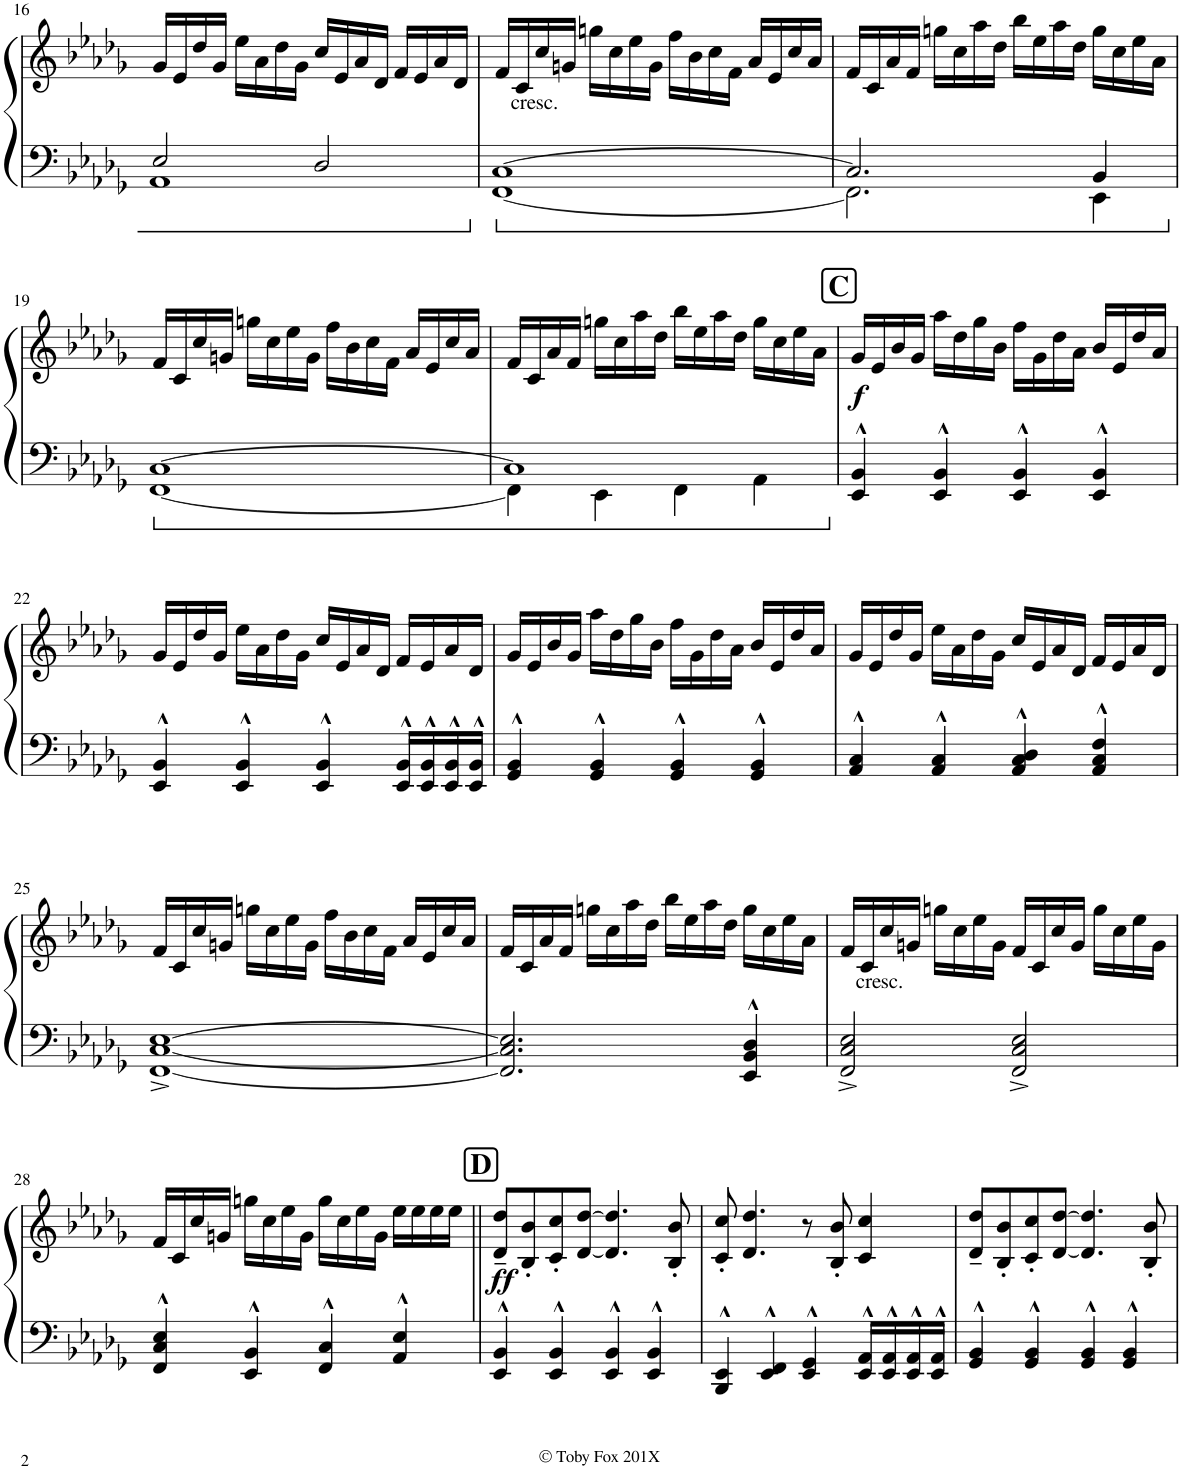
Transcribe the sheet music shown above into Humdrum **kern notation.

**kern	**kern	**dynam
*part1	*part1	*part1
*staff2	*staff1	*staff1/2
*I"Piano	*	*
*I'Pno.	*	*
!!LO:PB:g=z
*clefF4	*clefG2	*
*k[b-e-a-d-g-]	*k[b-e-a-d-g-]	*
*M4/4	*M4/4	*
=16	=16	=16
*^	*	*
2E-/	1AA-	16g-/LL	.
.	.	16e-/	.
.	.	16dd-/	.
.	.	16g-/JJ	.
.	.	16ee-\LL	.
.	.	16a-\	.
.	.	16dd-\	.
.	.	16g-\JJ	.
2D-/	.	16cc/LL	.
.	.	16e-/	.
.	.	16a-/	.
.	.	16d-/JJ	.
.	.	16f/LL	.
.	.	16e-/	.
.	.	16a-/	.
.	.	16d-/JJ	.
=17	=17	=17	=17
!	!	!LO:TX:b:t=cresc.	!
[1C	[1FF	16f/LL	.
.	.	16c/	.
.	.	16cc/	.
.	.	16gn/JJ	.
.	.	16ggn\LL	.
.	.	16cc\	.
.	.	16ee-\	.
.	.	16g\JJ	.
.	.	16ff\LL	.
.	.	16b-\	.
.	.	16cc\	.
.	.	16f\JJ	.
.	.	16a-/LL	.
.	.	16e-/	.
.	.	16cc/	.
.	.	16a-/JJ	.
=18	=18	=18	=18
2.C/]	2.FF\]	16f/LL	.
.	.	16c/	.
.	.	16a-/	.
.	.	16f/JJ	.
.	.	16ggn\LL	.
.	.	16cc\	.
.	.	16aa-\	.
.	.	16dd-\JJ	.
.	.	16bb-\LL	.
.	.	16ee-\	.
.	.	16aa-\	.
.	.	16dd-\JJ	.
4BB-/	4EE-\	16gg\LL	.
.	.	16cc\	.
.	.	16ee-\	.
.	.	16a-\JJ	.
!!LO:LB:g=z
=19	=19	=19	=19
[1C	[1FF	16f/LL	.
.	.	16c/	.
.	.	16cc/	.
.	.	16gn/JJ	.
.	.	16ggn\LL	.
.	.	16cc\	.
.	.	16ee-\	.
.	.	16g\JJ	.
.	.	16ff\LL	.
.	.	16b-\	.
.	.	16cc\	.
.	.	16f\JJ	.
.	.	16a-/LL	.
.	.	16e-/	.
.	.	16cc/	.
.	.	16a-/JJ	.
=20	=20	=20	=20
1C]	4FF\]	16f/LL	.
.	.	16c/	.
.	.	16a-/	.
.	.	16f/JJ	.
.	4EE-\	16ggn\LL	.
.	.	16cc\	.
.	.	16aa-\	.
.	.	16dd-\JJ	.
.	4FF\	16bb-\LL	.
.	.	16ee-\	.
.	.	16aa-\	.
.	.	16dd-\JJ	.
.	4AA-\	16gg\LL	.
.	.	16cc\	.
.	.	16ee-\	.
.	.	16a-\JJ	.
*v	*v	*	*
!!LO:REH:place=s1:a:B:cj:fs=14:t=C
=21	=21	=21
!	!	!LO:DY:b
4EE-/^^ 4BB-/^^	16g-/LL	f
.	16e-/	.
.	16b-/	.
.	16g-/JJ	.
4EE-/^^ 4BB-/^^	16aa-\LL	.
.	16dd-\	.
.	16gg-\	.
.	16b-\JJ	.
4EE-/^^ 4BB-/^^	16ff\LL	.
.	16g-\	.
.	16dd-\	.
.	16a-\JJ	.
4EE-/^^ 4BB-/^^	16b-/LL	.
.	16e-/	.
.	16dd-/	.
.	16a-/JJ	.
!!LO:LB:g=z
=22	=22	=22
4EE-/^^ 4BB-/^^	16g-/LL	.
.	16e-/	.
.	16dd-/	.
.	16g-/JJ	.
4EE-/^^ 4BB-/^^	16ee-\LL	.
.	16a-\	.
.	16dd-\	.
.	16g-\JJ	.
4EE-/^^ 4BB-/^^	16cc/LL	.
.	16e-/	.
.	16a-/	.
.	16d-/JJ	.
16EE-/^^ 16BB-/^^LL	16f/LL	.
16EE-/^^ 16BB-/^^	16e-/	.
16EE-/^^ 16BB-/^^	16a-/	.
16EE-/^^ 16BB-/^^JJ	16d-/JJ	.
=23	=23	=23
4GG-/^^ 4BB-/^^	16g-/LL	.
.	16e-/	.
.	16b-/	.
.	16g-/JJ	.
4GG-/^^ 4BB-/^^	16aa-\LL	.
.	16dd-\	.
.	16gg-\	.
.	16b-\JJ	.
4GG-/^^ 4BB-/^^	16ff\LL	.
.	16g-\	.
.	16dd-\	.
.	16a-\JJ	.
4GG-/^^ 4BB-/^^	16b-/LL	.
.	16e-/	.
.	16dd-/	.
.	16a-/JJ	.
=24	=24	=24
4AA-/^^ 4C/^^	16g-/LL	.
.	16e-/	.
.	16dd-/	.
.	16g-/JJ	.
4AA-/^^ 4C/^^	16ee-\LL	.
.	16a-\	.
.	16dd-\	.
.	16g-\JJ	.
4AA-/^^ 4C/^^ 4D-/^^	16cc/LL	.
.	16e-/	.
.	16a-/	.
.	16d-/JJ	.
4AA-/^^ 4C/^^ 4F/^^	16f/LL	.
.	16e-/	.
.	16a-/	.
.	16d-/JJ	.
!!LO:LB:g=z
=25	=25	=25
[1FF^ [1C^ [1E-^	16f/LL	.
.	16c/	.
.	16cc/	.
.	16gn/JJ	.
.	16ggn\LL	.
.	16cc\	.
.	16ee-\	.
.	16g\JJ	.
.	16ff\LL	.
.	16b-\	.
.	16cc\	.
.	16f\JJ	.
.	16a-/LL	.
.	16e-/	.
.	16cc/	.
.	16a-/JJ	.
=26	=26	=26
2.FF/] 2.C/] 2.E-/]	16f/LL	.
.	16c/	.
.	16a-/	.
.	16f/JJ	.
.	16ggn\LL	.
.	16cc\	.
.	16aa-\	.
.	16dd-\JJ	.
.	16bb-\LL	.
.	16ee-\	.
.	16aa-\	.
.	16dd-\JJ	.
4EE-/^^ 4BB-/^^ 4D-/^^	16gg\LL	.
.	16cc\	.
.	16ee-\	.
.	16a-\JJ	.
=27	=27	=27
!	!LO:TX:b:t=cresc.	!
2FF/^ 2C/^ 2E-/^	16f/LL	.
.	16c/	.
.	16cc/	.
.	16gn/JJ	.
.	16ggn\LL	.
.	16cc\	.
.	16ee-\	.
.	16g\JJ	.
2FF/^ 2C/^ 2E-/^	16f/LL	.
.	16c/	.
.	16cc/	.
.	16g/JJ	.
.	16gg\LL	.
.	16cc\	.
.	16ee-\	.
.	16g\JJ	.
!!LO:LB:g=z
=28	=28	=28
4FF/^^ 4C/^^ 4E-/^^	16f/LL	.
.	16c/	.
.	16cc/	.
.	16gn/JJ	.
4EE-/^^ 4BB-/^^	16ggn\LL	.
.	16cc\	.
.	16ee-\	.
.	16g\JJ	.
4FF/^^ 4C/^^	16gg\LL	.
.	16cc\	.
.	16ee-\	.
.	16g\JJ	.
4AA-/^^ 4E-/^^	16ee-\LL	.
.	16ee-\	.
.	16ee-\	.
.	16ee-\JJ	.
!!LO:REH:place=s1:a:B:cj:fs=14:t=D
=29||	=29||	=29||
!	!	!LO:DY:b
4EE-/^^ 4BB-/^^	8d-/~ 8dd-/~L	ff
.	8B-/' 8b-/'	.
4EE-/^^ 4BB-/^^	8c/' 8cc/'	.
.	[8d-/ [8dd-/J	.
4EE-/^^ 4BB-/^^	4.d-/] 4.dd-/]	.
4EE-/^^ 4BB-/^^	.	.
.	8B-/' 8b-/'	.
=30	=30	=30
4BBB-/^^ 4EE-/^^	8c/' 8cc/'	.
.	4.d-/ 4.dd-/	.
4EE-/^^ 4FF/^^	.	.
4EE-/^^ 4GG-/^^	8r	.
.	8B-/' 8b-/'	.
16EE-/^^ 16AA-/^^LL	4c/ 4cc/	.
16EE-/^^ 16AA-/^^	.	.
16EE-/^^ 16AA-/^^	.	.
16EE-/^^ 16AA-/^^JJ	.	.
=31	=31	=31
4GG-/^^ 4BB-/^^	8d-/~ 8dd-/~L	.
.	8B-/' 8b-/'	.
4GG-/^^ 4BB-/^^	8c/' 8cc/'	.
.	[8d-/ [8dd-/J	.
4GG-/^^ 4BB-/^^	4.d-/] 4.dd-/]	.
4GG-/^^ 4BB-/^^	.	.
.	8B-/' 8b-/'	.
=	=	=
*-	*-	*-
